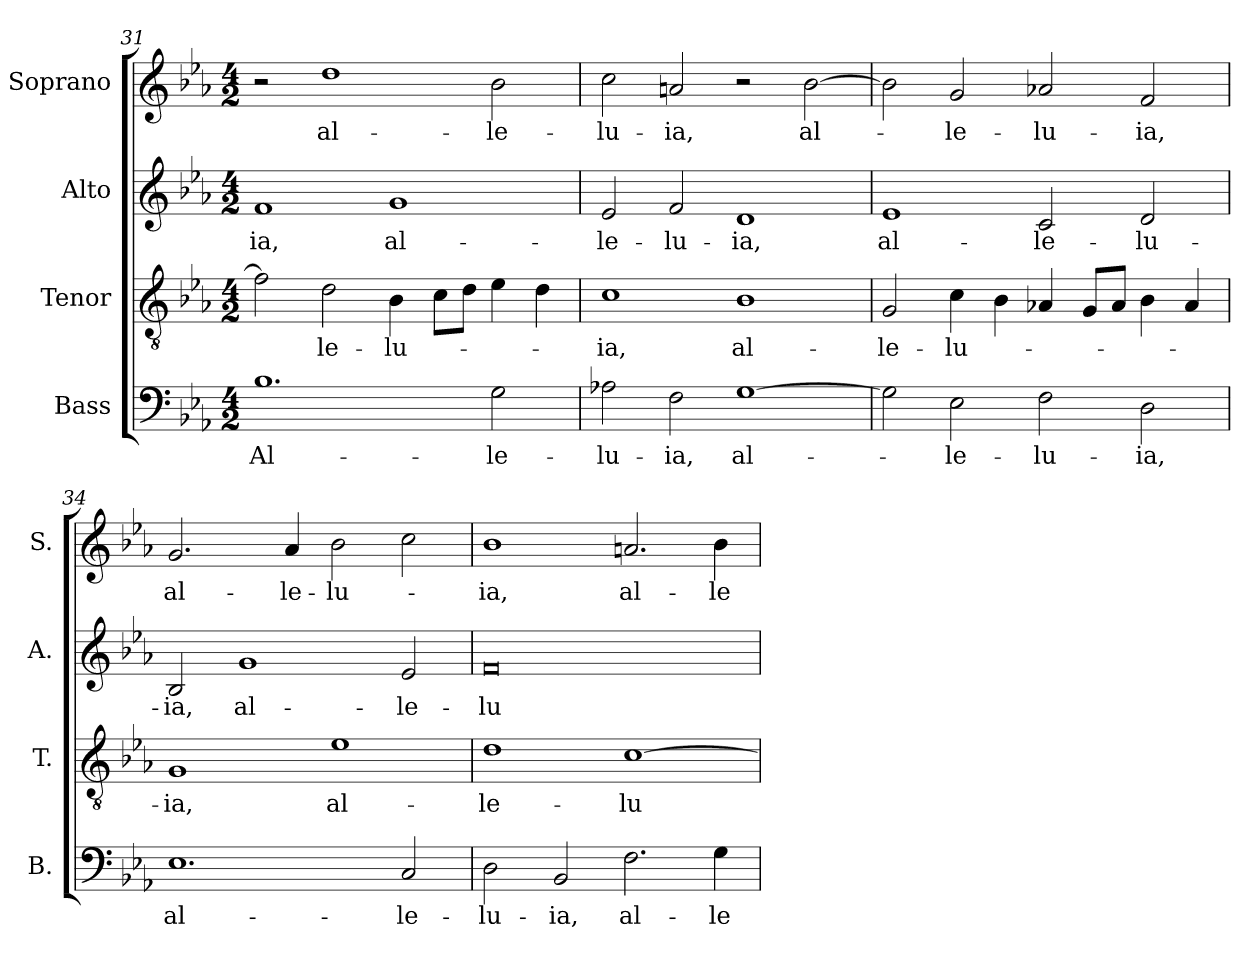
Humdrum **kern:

**kern	**text	**kern	**text	**kern	**text	**kern	**text
*part4	*part4	*part3	*part3	*part2	*part2	*part1	*part1
*staff4	*staff4	*staff3	*staff3	*staff2	*staff2	*staff1	*staff1
*I"Bass	*	*I"Tenor	*	*I"Alto	*	*I"Soprano	*
*I'B.	*	*I'T.	*	*I'A.	*	*I'S.	*
!!LO:LB:g=z
*clefF4	*	*clefGv2	*	*clefG2	*	*clefG2	*
*	*	*ITrd7c12	*	*	*	*	*
*k[b-e-a-]	*	*k[b-e-a-]	*	*k[b-e-a-]	*	*k[b-e-a-]	*
*E-:	*	*E-:	*	*E-:	*	*E-:	*
*M4/2	*	*M4/2	*	*M4/2	*	*M4/2	*
=31	=31	=31	=31	=31	=31	=31	=31
!	!LO:LY:b:color=#000000	!	!	!	!	!	!
!	!	!	!	!	!LO:LY:b:color=#000000	!	!
1.B-i	Al-	2Fi\]	.	1fi	-ia,	2r	.
!	!	!	!LO:LY:b:color=#000000	!	!	!	!
!	!	!	!	!	!	!	!LO:LY:b:color=#000000
.	.	2Di\	-le-	.	.	1ddi	al-
!	!	!	!LO:LY:b:color=#000000	!	!	!	!
!	!	!	!	!	!LO:LY:b:color=#000000	!	!
.	.	4BB-i\	-lu-	1gi	al-	.	.
.	.	8Ci\L	.	.	.	.	.
.	.	8Di\J	.	.	.	.	.
!	!LO:LY:b:color=#000000	!	!	!	!	!	!
!	!	!	!	!	!	!	!LO:LY:b:color=#000000
2Gi\	-le-	4E-i\	.	.	.	2b-i\	-le-
.	.	4Di\	.	.	.	.	.
=32	=32	=32	=32	=32	=32	=32	=32
!	!LO:LY:b:color=#000000	!	!	!	!	!	!
!	!	!	!LO:LY:b:color=#000000	!	!	!	!
!	!	!	!	!	!LO:LY:b:color=#000000	!	!
!	!	!	!	!	!	!	!LO:LY:b:color=#000000
2A-Xi\	-lu-	1Ci	-ia,	2e-i/	-le-	2cci\	-lu-
!	!LO:LY:b:color=#000000	!	!	!	!	!	!
!	!	!	!	!	!LO:LY:b:color=#000000	!	!
!	!	!	!	!	!	!	!LO:LY:b:color=#000000
2Fi\	-ia,	.	.	2fi/	-lu-	2ani/	-ia,
!	!LO:LY:b:color=#000000	!	!	!	!	!	!
!	!	!	!LO:LY:b:color=#000000	!	!	!	!
!	!	!	!	!	!LO:LY:b:color=#000000	!	!
[>1Gi	al-	1BB-i	al-	1di	-ia,	2r	.
!	!	!	!	!	!	!	!LO:LY:b:color=#000000
.	.	.	.	.	.	[>2b-i\	al-
=33	=33	=33	=33	=33	=33	=33	=33
!	!	!	!LO:LY:b:color=#000000	!	!	!	!
!	!	!	!	!	!LO:LY:b:color=#000000	!	!
2Gi\]	.	2GGi/	-le-	1e-i	al-	2b-i\]	.
!	!LO:LY:b:color=#000000	!	!	!	!	!	!
!	!	!	!LO:LY:b:color=#000000	!	!	!	!
!	!	!	!	!	!	!	!LO:LY:b:color=#000000
2E-i\	-le-	4Ci\	-lu-	.	.	2gi/	-le-
.	.	4BB-i\	.	.	.	.	.
!	!LO:LY:b:color=#000000	!	!	!	!	!	!
!	!	!	!	!	!LO:LY:b:color=#000000	!	!
!	!	!	!	!	!	!	!LO:LY:b:color=#000000
2Fi\	-lu-	4AA-Xi/	.	2ci/	-le-	2a-Xi/	-lu-
.	.	8GGi/L	.	.	.	.	.
.	.	8AA-i/J	.	.	.	.	.
!	!LO:LY:b:color=#000000	!	!	!	!	!	!
!	!	!	!	!	!LO:LY:b:color=#000000	!	!
!	!	!	!	!	!	!	!LO:LY:b:color=#000000
2Di\	-ia,	4BB-i\	.	2di/	-lu-	2fi/	-ia,
.	.	4AA-i/	.	.	.	.	.
=34	=34	=34	=34	=34	=34	=34	=34
!	!LO:LY:b:color=#000000	!	!	!	!	!	!
!	!	!	!LO:LY:b:color=#000000	!	!	!	!
!	!	!	!	!	!LO:LY:b:color=#000000	!	!
!	!	!	!	!	!	!	!LO:LY:b:color=#000000
1.E-i	al-	1GGi	-ia,	2B-i/	-ia,	2.gi/	al-
!	!	!	!	!	!LO:LY:b:color=#000000	!	!
.	.	.	.	1gi	al-	.	.
!	!	!	!	!	!	!	!LO:LY:b:color=#000000
.	.	.	.	.	.	4a-i/	-le-
!	!	!	!LO:LY:b:color=#000000	!	!	!	!
!	!	!	!	!	!	!	!LO:LY:b:color=#000000
.	.	1E-i	al-	.	.	2b-i\	-lu-
!	!LO:LY:b:color=#000000	!	!	!	!	!	!
!	!	!	!	!	!LO:LY:b:color=#000000	!	!
2Ci/	-le-	.	.	2e-i/	-le-	2cci\	.
!!LO:PB:g=z
=35	=35	=35	=35	=35	=35	=35	=35
!	!LO:LY:b:color=#000000	!	!	!	!	!	!
!	!	!	!LO:LY:b:color=#000000	!	!	!	!
!	!	!	!	!	!LO:LY:b:color=#000000	!	!
!	!	!	!	!	!	!	!LO:LY:b:color=#000000
2Di\	-lu-	1Di	-le-	0fi	-lu-	1b-i	-ia,
!	!LO:LY:b:color=#000000	!	!	!	!	!	!
2BB-i/	-ia,	.	.	.	.	.	.
!	!LO:LY:b:color=#000000	!	!	!	!	!	!
!	!	!	!LO:LY:b:color=#000000	!	!	!	!
!	!	!	!	!	!	!	!LO:LY:b:color=#000000
2.Fi\	al-	[>1Ci	-lu-	.	.	2.ani/	al-
!	!LO:LY:b:color=#000000	!	!	!	!	!	!
!	!	!	!	!	!	!	!LO:LY:b:color=#000000
4Gi\	-le-	.	.	.	.	4b-i\	-le-
=	=	=	=	=	=	=	=
*-	*-	*-	*-	*-	*-	*-	*-
